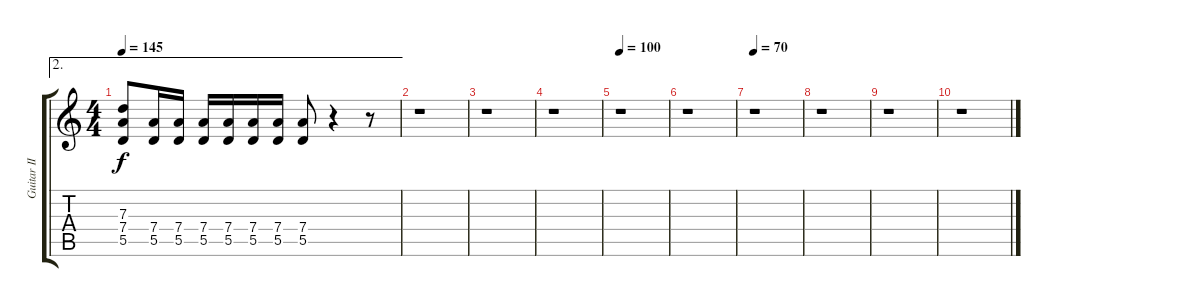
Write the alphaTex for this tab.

\track ("Guitar II" "Guitar II") {instrument distortionguitar}
\staff {score tabs}
\tuning (E4 B3 G3 D3 A2 E2) {hide}
\ae 2
\ts (4 4)
\tempo 145
\clef g2
\ks c
(7.3 7.4 5.5).8{dy f} (7.4 5.5).16 (7.4 5.5).16 (7.4 5.5).16 (7.4 5.5).16 (7.4 5.5).16 (7.4 5.5).16 (7.4 5.5).8 r.4 r.8 |
r.1 |
r.1 |
r.1 |
\tempo 100
r.1 |
r.1 |
\tempo 70
r.1 |
r.1 |
r.1 |
r.1
